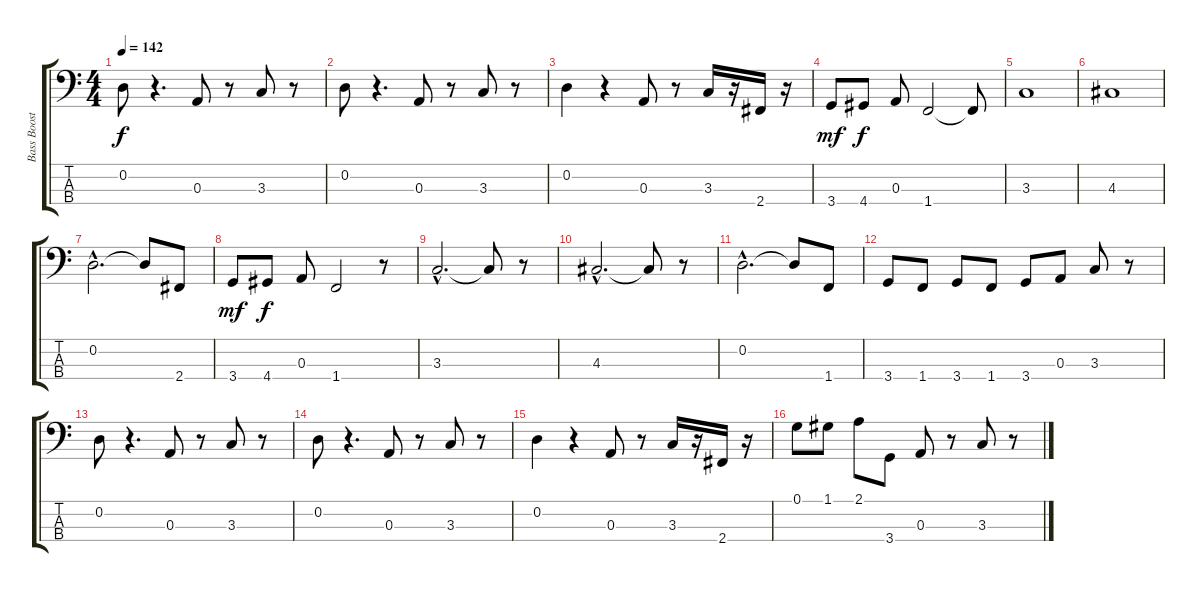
\track ("Bass Booster" "Bass Boost") {instrument slapbass2}
\staff {score tabs}
\tuning (G2 D2 A1 E1) {hide}
\ts (4 4)
\tempo 142
\clef f4
\ks c
0.2.8{dy f} r.4{d} 0.3.8 r.8 3.3.8 r.8 |
0.2.8 r.4{d} 0.3.8 r.8 3.3.8 r.8 |
0.2.4 r.4 0.3.8 r.8 3.3.16 r.16 2.4.16 r.16 |
3.4.8{dy mf} 4.4.8{dy f} 0.3.8 1.4.2 1.4{t}.8 |
3.3.1 |
4.3.1 |
0.2{hac}.2{d} 0.2{t}.8 2.4.8 |
3.4.8{dy mf} 4.4.8{dy f} 0.3.8 1.4.2 r.8 |
3.3{hac}.2{d} 3.3{t}.8 r.8 |
4.3{hac}.2{d} 4.3{t}.8 r.8 |
0.2{hac}.2{d} 0.2{t}.8 1.4.8 |
3.4.8 1.4.8 3.4.8 1.4.8 3.4.8 0.3.8 3.3.8 r.8 |
0.2.8 r.4{d} 0.3.8 r.8 3.3.8 r.8 |
0.2.8 r.4{d} 0.3.8 r.8 3.3.8 r.8 |
0.2.4 r.4 0.3.8 r.8 3.3.16 r.16 2.4.16 r.16 |
0.1.8 1.1.8 2.1.8 3.4.8 0.3.8 r.8 3.3.8 r.8
